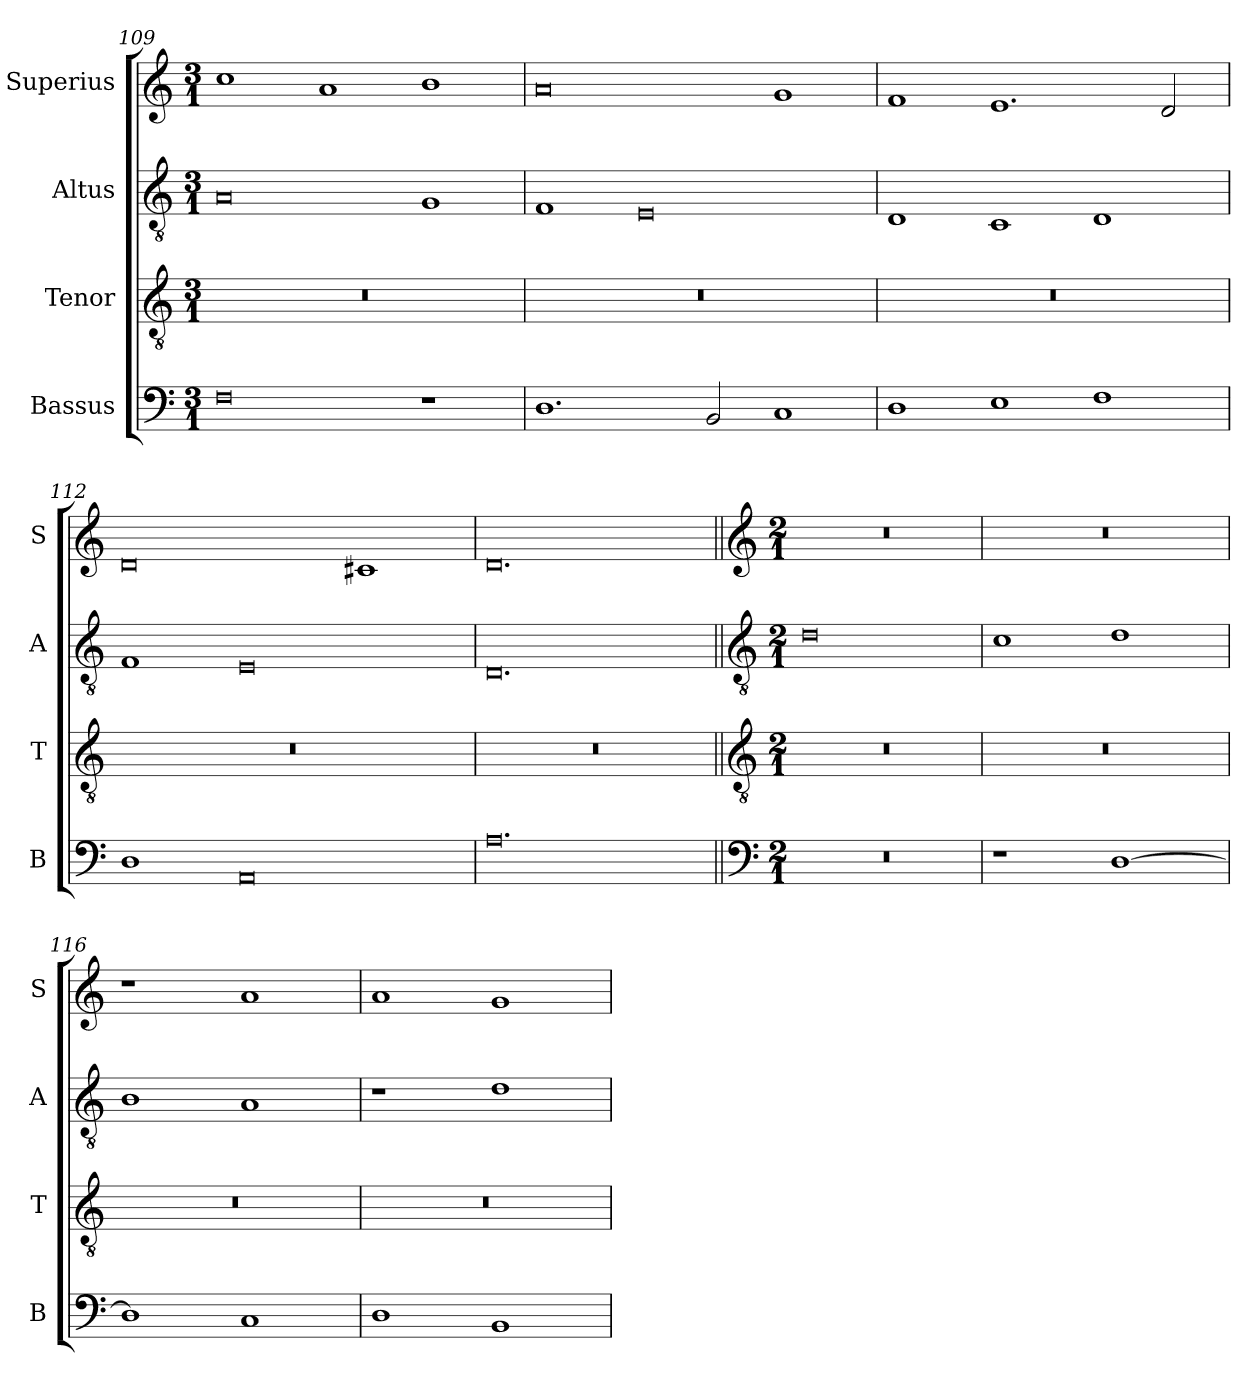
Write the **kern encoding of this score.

**kern	**kern	**kern	**kern
*part4	*part3	*part2	*part1
*staff4	*staff3	*staff2	*staff1
*I"Bassus	*I"Tenor	*I"Altus	*I"Superius
*I'B	*I'T	*I'A	*I'S
*clefF4	*clefGv2	*clefGv2	*clefG2
*k[]	*k[]	*k[]	*k[]
*M3/1	*M3/1	*M3/1	*M3/1
=109	=109	=109	=109
0F	0.r	0A	1cc
.	.	.	1a
1r	.	1G	1b
=110	=110	=110	=110
1.D	0.r	1F	0a
.	.	0E	.
2BB/	.	.	.
1C	.	.	1g
=111	=111	=111	=111
1D	0.r	1D	1f
1E	.	1C	1.e
1F	.	1D	.
.	.	.	2d/
=112	=112	=112	=112
1D	0.r	1F	0d
0AA	.	0E	.
.	.	.	1c#X
=113	=113	=113	=113
0.A	0.r	0.D	0.d
!!LO:LB:g=z
=114||	=114||	=114||	=114||
*clefF4	*clefGv2	*clefGv2	*clefG2
*k[]	*k[]	*k[]	*k[]
*M2/1	*M2/1	*M2/1	*M2/1
0r	0r	0d	0r
=115	=115	=115	=115
1r	0r	1c	0r
[1D	.	1d	.
=116	=116	=116	=116
1D]	0r	1B	1r
1C	.	1A	1a
=117	=117	=117	=117
1D	0r	1r	1a
1BB	.	1d	1g
=	=	=	=
*-	*-	*-	*-
